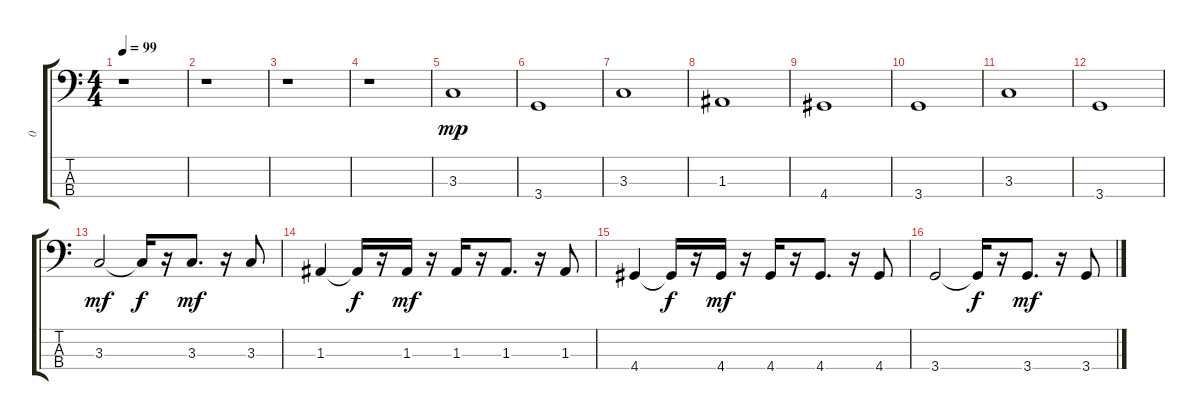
\track ("0" "0") {instrument synthbass2}
\staff {score tabs}
\tuning (G2 D2 A1 E1) {hide}
\ts (4 4)
\tempo 99
\clef f4
\ks c
r.1{dy f} |
r.1 |
r.1 |
r.1 |
3.3.1{dy mp} |
3.4.1 |
3.3.1 |
1.3.1 |
4.4.1 |
3.4.1 |
3.3.1 |
3.4.1 |
3.3.2{dy mf} 3.3{t}.16{dy f} r.16 3.3.8{d dy mf} r.16 3.3.8 |
1.3.4 1.3{t}.16{dy f} r.16 1.3.16{dy mf} r.16 1.3.16 r.16 1.3.8{d} r.16 1.3.8 |
4.4.4 4.4{t}.16{dy f} r.16 4.4.16{dy mf} r.16 4.4.16 r.16 4.4.8{d} r.16 4.4.8 |
3.4.2 3.4{t}.16{dy f} r.16 3.4.8{d dy mf} r.16 3.4.8
